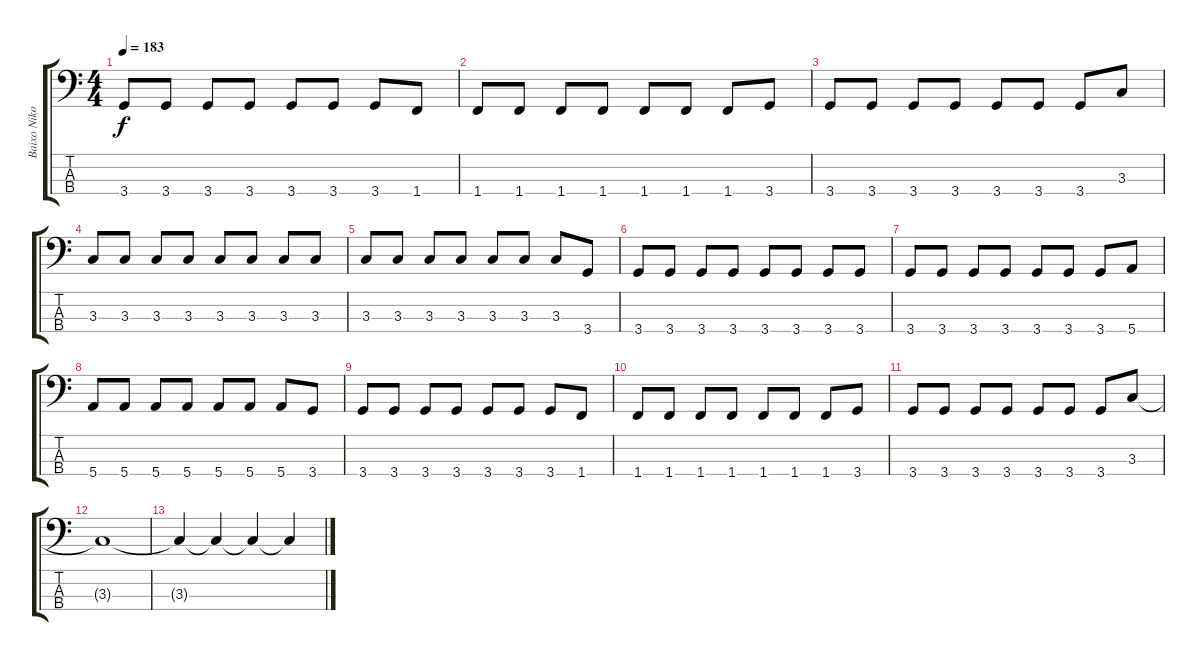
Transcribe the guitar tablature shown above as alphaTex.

\track ("Baixo Nikola" "Baixo Niko") {instrument acousticguitarnylon}
\staff {score tabs}
\tuning (G2 D2 A1 E1) {hide}
\ts (4 4)
\tempo 183
\clef f4
\ks c
3.4.8{dy f} 3.4.8 3.4.8 3.4.8 3.4.8 3.4.8 3.4.8 1.4.8 |
1.4.8 1.4.8 1.4.8 1.4.8 1.4.8 1.4.8 1.4.8 3.4.8 |
3.4.8 3.4.8 3.4.8 3.4.8 3.4.8 3.4.8 3.4.8 3.3.8 |
3.3.8 3.3.8 3.3.8 3.3.8 3.3.8 3.3.8 3.3.8 3.3.8 |
3.3.8 3.3.8 3.3.8 3.3.8 3.3.8 3.3.8 3.3.8 3.4.8 |
3.4.8 3.4.8 3.4.8 3.4.8 3.4.8 3.4.8 3.4.8 3.4.8 |
3.4.8 3.4.8 3.4.8 3.4.8 3.4.8 3.4.8 3.4.8 5.4.8 |
5.4.8 5.4.8 5.4.8 5.4.8 5.4.8 5.4.8 5.4.8 3.4.8 |
3.4.8 3.4.8 3.4.8 3.4.8 3.4.8 3.4.8 3.4.8 1.4.8 |
1.4.8 1.4.8 1.4.8 1.4.8 1.4.8 1.4.8 1.4.8 3.4.8 |
3.4.8 3.4.8 3.4.8 3.4.8 3.4.8 3.4.8 3.4.8 3.3.8 |
3.3{t}.1 |
3.3{t}.4 3.3{t}.4 3.3{t}.4 3.3{t}.4
